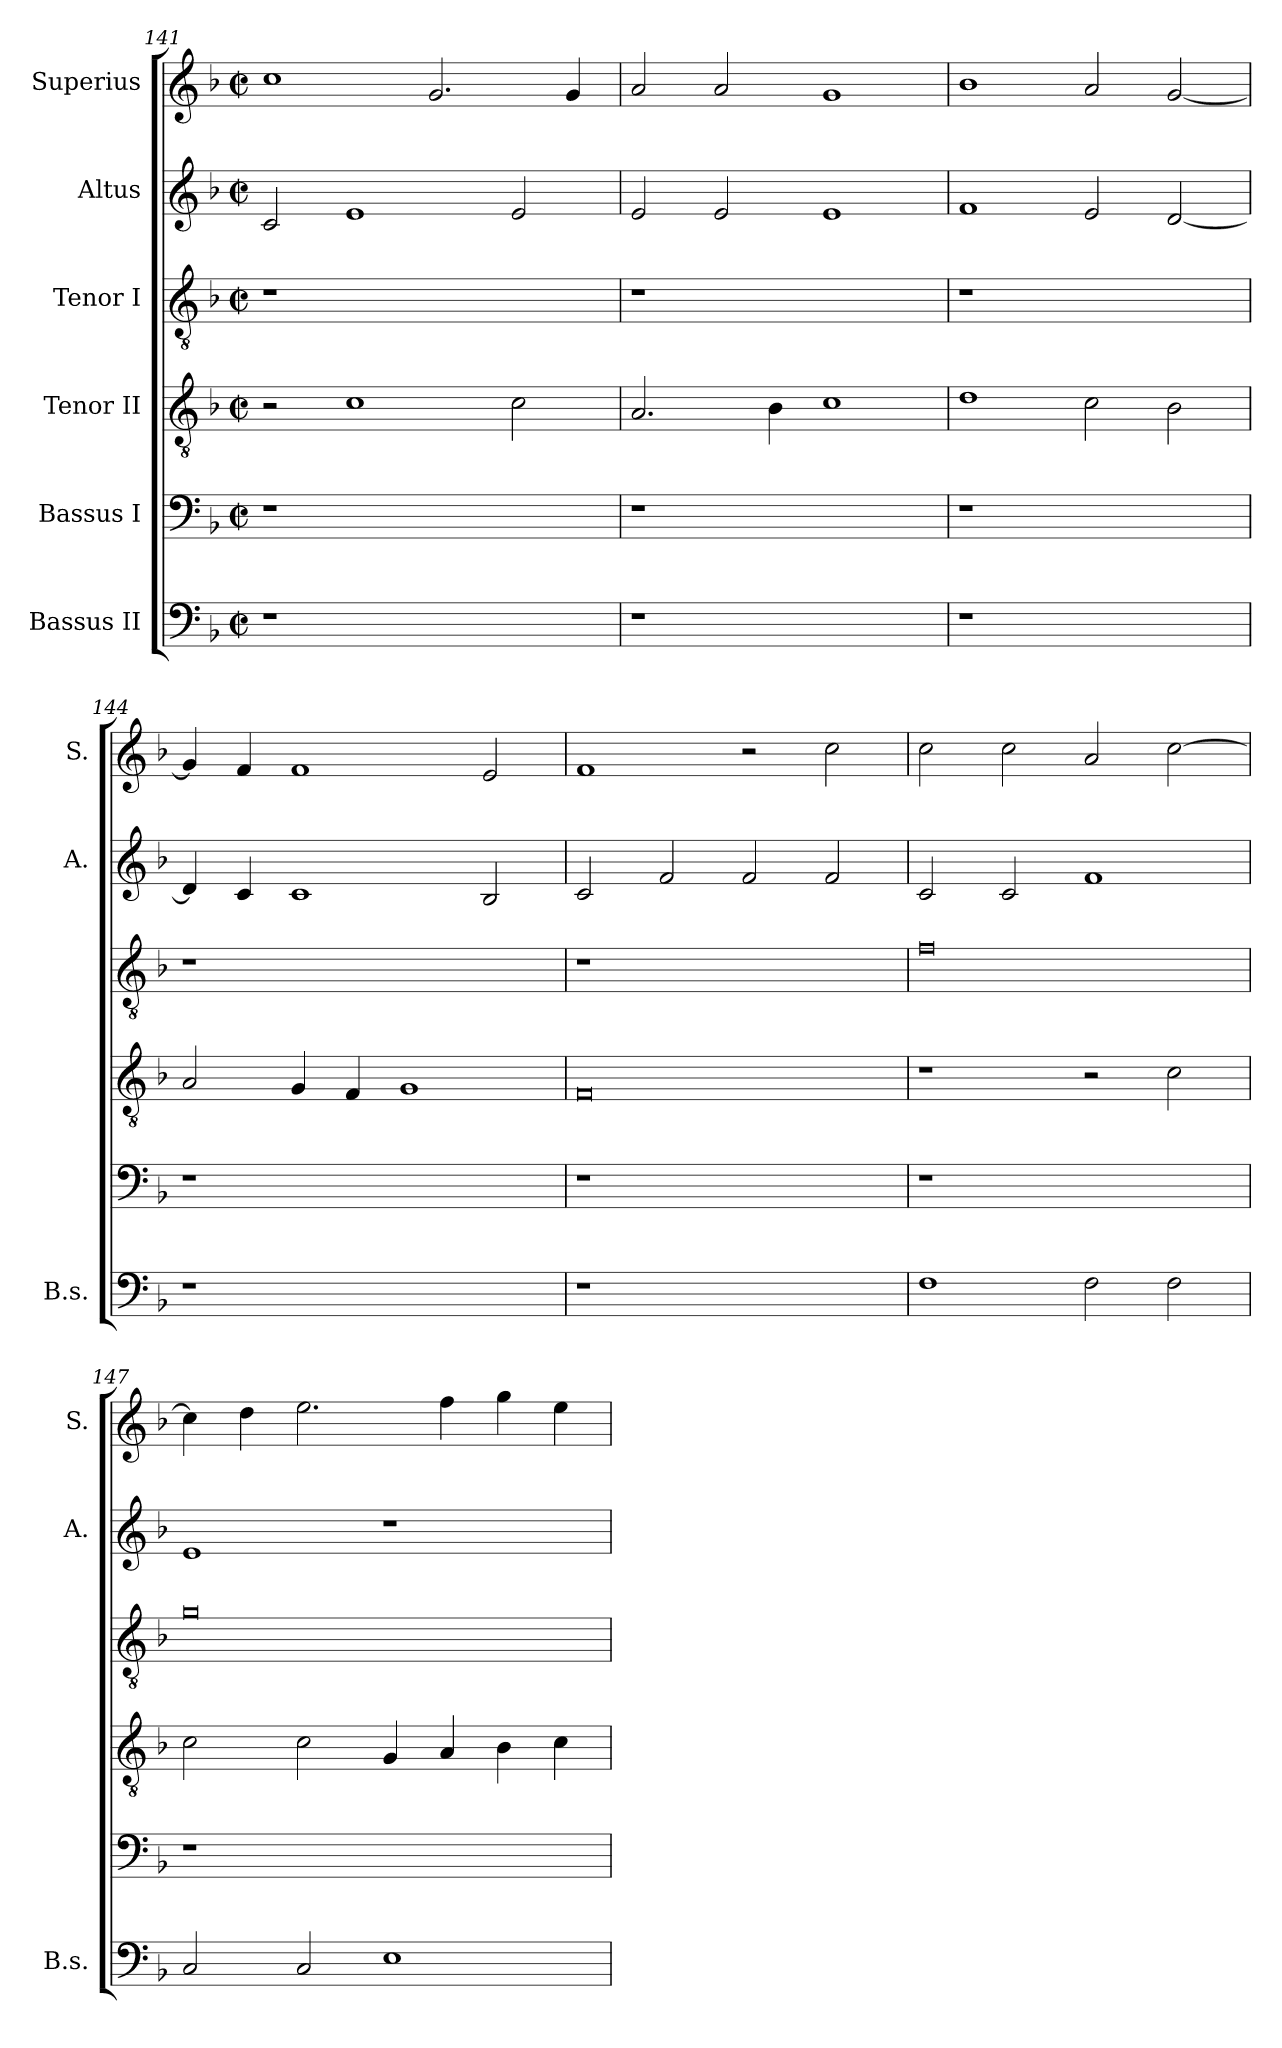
**kern	**kern	**kern	**kern	**kern	**kern
*part6	*part5	*part4	*part3	*part2	*part1
*staff6	*staff5	*staff4	*staff3	*staff2	*staff1
*I"Bassus II	*I"Bassus I	*I"Tenor II	*I"Tenor I	*I"Altus	*I"Superius
*I'B.s.	*	*	*	*I'A.	*I'S.
!!LO:PB:g=z
*clefF4	*clefF4	*clefGv2	*clefGv2	*clefG2	*clefG2
*	*	*ITrd7c12	*ITrd7c12	*	*
*k[b-]	*k[b-]	*k[b-]	*k[b-]	*k[b-]	*k[b-]
*F:	*F:	*F:	*F:	*F:	*F:
*M2/2	*M2/2	*M2/2	*M2/2	*M2/2	*M2/2
*met(c|)	*met(c|)	*met(c|)	*met(c|)	*met(c|)	*met(c|)
=141	=141	=141	=141	=141	=141
!LO:N:vis=1	!LO:N:vis=1	!	!LO:N:vis=1	!	!
1r	1r	2r	1r	2ci/	1cci
.	.	1Ci	.	1ei	.
1ryy	1ryy	.	1ryy	.	2.gi/
.	.	2Ci\	.	2ei/	.
.	.	.	.	.	4gi/
=142	=142	=142	=142	=142	=142
!LO:N:vis=1	!LO:N:vis=1	!	!LO:N:vis=1	!	!
1r	1r	2.AAi/	1r	2ei/	2ai/
.	.	.	.	2ei/	2ai/
.	.	4BB-i\	.	.	.
1ryy	1ryy	1Ci	1ryy	1ei	1gi
=143	=143	=143	=143	=143	=143
!LO:N:vis=1	!LO:N:vis=1	!	!LO:N:vis=1	!	!
1r	1r	1Di	1r	1fi	1b-i
1ryy	1ryy	2Ci\	1ryy	2ei/	2ai/
.	.	2BB-i\	.	[<2di/	[<2gi/
=144	=144	=144	=144	=144	=144
!LO:N:vis=1	!LO:N:vis=1	!	!LO:N:vis=1	!	!
1r	1r	2AAi/	1r	4di/]	4gi/]
.	.	.	.	4ci/	4fi/
.	.	4GGi/	.	1ci	1fi
.	.	4FFi/	.	.	.
1ryy	1ryy	1GGi	1ryy	.	.
.	.	.	.	2B-i/	2ei/
=145	=145	=145	=145	=145	=145
!LO:N:vis=1	!LO:N:vis=1	!	!LO:N:vis=1	!	!
1r	1r	0FFi	1r	2ci/	1fi
.	.	.	.	2fi/	.
1ryy	1ryy	.	1ryy	2fi/	2r
.	.	.	.	2fi/	2cci\
!!LO:LB:g=z
=146	=146	=146	=146	=146	=146
!	!LO:N:vis=1	!	!	!	!
1Fi	1r	1r	0Fi	2ci/	2cci\
.	.	.	.	2ci/	2cci\
2Fi\	1ryy	2r	.	1fi	2ai/
2Fi\	.	2Ci\	.	.	[>2cci\
=147	=147	=147	=147	=147	=147
!	!LO:N:vis=1	!	!	!	!
2Ci/	1r	2Ci\	0Gi	1ei	4cci\]
.	.	.	.	.	4ddi\
2Ci/	.	2Ci\	.	.	2.eei\
1Ei	1ryy	4GGi/	.	1r	.
.	.	4AAi/	.	.	4ffi\
.	.	4BB-i\	.	.	4ggi\
.	.	4Ci\	.	.	4eei\
=	=	=	=	=	=
*-	*-	*-	*-	*-	*-
